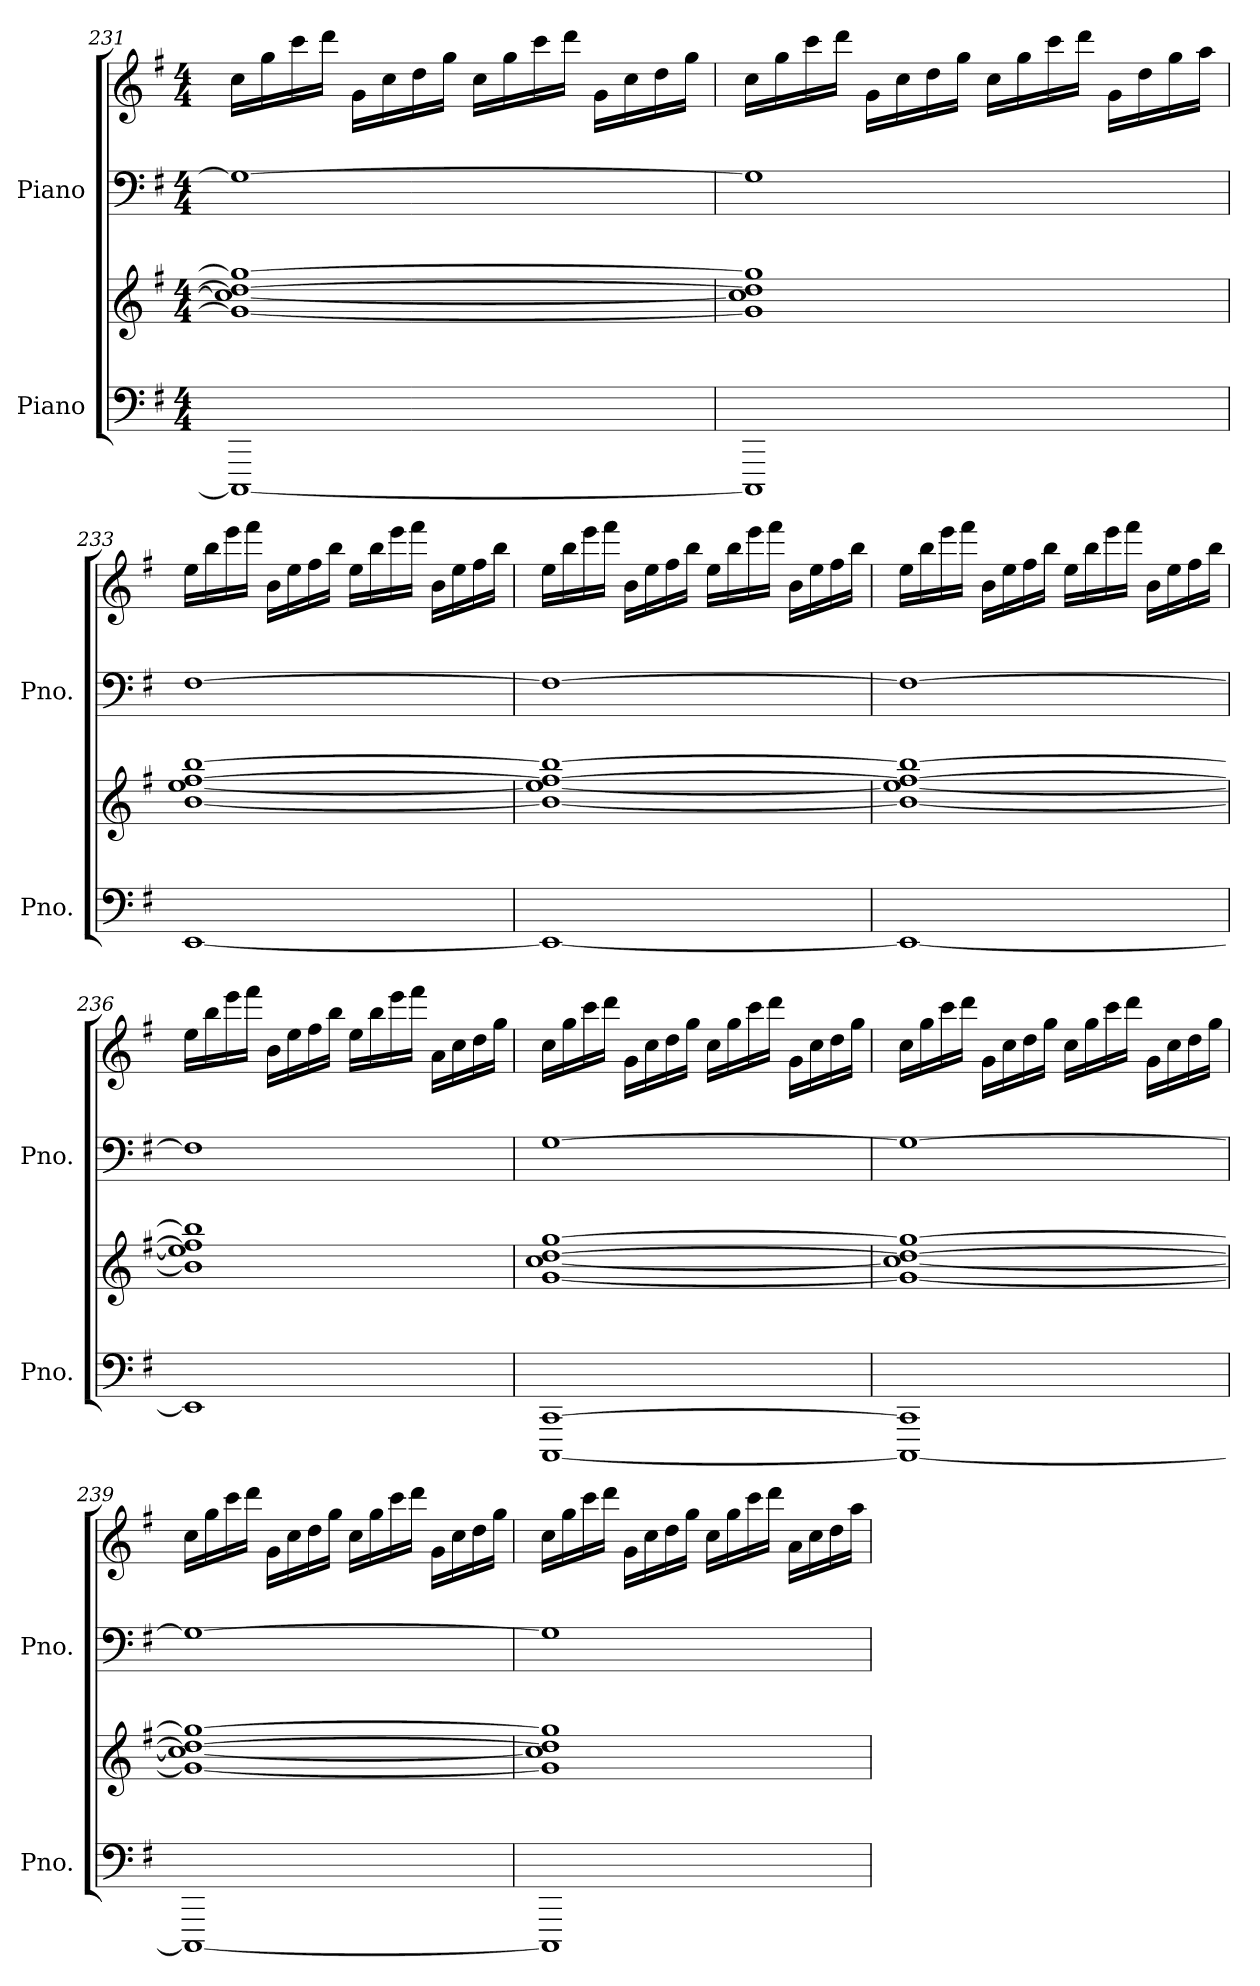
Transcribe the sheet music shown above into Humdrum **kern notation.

**kern	**kern	**kern	**kern
*part2	*part2	*part1	*part1
*staff4	*staff3	*staff2	*staff1
*I"Piano	*	*I"Piano	*
*I'Pno.	*	*I'Pno.	*
!!LO:LB:g=z
*clefF4	*clefG2	*clefF4	*clefG2
*k[f#]	*k[f#]	*k[f#]	*k[f#]
*M4/4	*M4/4	*M4/4	*M4/4
=231	=231	=231	=231
1CCC_	1g_ 1cc_ 1dd_ 1gg_	1G_	16cc\LL
.	.	.	16gg\
.	.	.	16ccc\
.	.	.	16ddd\JJ
.	.	.	16g\LL
.	.	.	16cc\
.	.	.	16dd\
.	.	.	16gg\JJ
.	.	.	16cc\LL
.	.	.	16gg\
.	.	.	16ccc\
.	.	.	16ddd\JJ
.	.	.	16g\LL
.	.	.	16cc\
.	.	.	16dd\
.	.	.	16gg\JJ
=232	=232	=232	=232
1CCC]	1g] 1cc] 1dd] 1gg]	1G]	16cc\LL
.	.	.	16gg\
.	.	.	16ccc\
.	.	.	16ddd\JJ
.	.	.	16g\LL
.	.	.	16cc\
.	.	.	16dd\
.	.	.	16gg\JJ
.	.	.	16cc\LL
.	.	.	16gg\
.	.	.	16ccc\
.	.	.	16ddd\JJ
.	.	.	16g\LL
.	.	.	16dd\
.	.	.	16gg\
.	.	.	16aa\JJ
!!LO:LB:g=z
=233	=233	=233	=233
[1EE	[1b [1ee [1ff# [1bb	[1F#	16ee\LL
.	.	.	16bb\
.	.	.	16eee\
.	.	.	16fff#\JJ
.	.	.	16b\LL
.	.	.	16ee\
.	.	.	16ff#\
.	.	.	16bb\JJ
.	.	.	16ee\LL
.	.	.	16bb\
.	.	.	16eee\
.	.	.	16fff#\JJ
.	.	.	16b\LL
.	.	.	16ee\
.	.	.	16ff#\
.	.	.	16bb\JJ
=234	=234	=234	=234
1EE_	1b_ 1ee_ 1ff#_ 1bb_	1F#_	16ee\LL
.	.	.	16bb\
.	.	.	16eee\
.	.	.	16fff#\JJ
.	.	.	16b\LL
.	.	.	16ee\
.	.	.	16ff#\
.	.	.	16bb\JJ
.	.	.	16ee\LL
.	.	.	16bb\
.	.	.	16eee\
.	.	.	16fff#\JJ
.	.	.	16b\LL
.	.	.	16ee\
.	.	.	16ff#\
.	.	.	16bb\JJ
!!LO:PB:g=z
=235	=235	=235	=235
1EE_	1b_ 1ee_ 1ff#_ 1bb_	1F#_	16ee\LL
.	.	.	16bb\
.	.	.	16eee\
.	.	.	16fff#\JJ
.	.	.	16b\LL
.	.	.	16ee\
.	.	.	16ff#\
.	.	.	16bb\JJ
.	.	.	16ee\LL
.	.	.	16bb\
.	.	.	16eee\
.	.	.	16fff#\JJ
.	.	.	16b\LL
.	.	.	16ee\
.	.	.	16ff#\
.	.	.	16bb\JJ
=236	=236	=236	=236
1EE]	1b] 1ee] 1ff#] 1bb]	1F#]	16ee\LL
.	.	.	16bb\
.	.	.	16eee\
.	.	.	16fff#\JJ
.	.	.	16b\LL
.	.	.	16ee\
.	.	.	16ff#\
.	.	.	16bb\JJ
.	.	.	16ee\LL
.	.	.	16bb\
.	.	.	16eee\
.	.	.	16fff#\JJ
.	.	.	16a\LL
.	.	.	16cc\
.	.	.	16dd\
.	.	.	16gg\JJ
!!LO:LB:g=z
=237	=237	=237	=237
[1CCC [1CC	[1g [1cc [1dd [1gg	[1G	16cc\LL
.	.	.	16gg\
.	.	.	16ccc\
.	.	.	16ddd\JJ
.	.	.	16g\LL
.	.	.	16cc\
.	.	.	16dd\
.	.	.	16gg\JJ
.	.	.	16cc\LL
.	.	.	16gg\
.	.	.	16ccc\
.	.	.	16ddd\JJ
.	.	.	16g\LL
.	.	.	16cc\
.	.	.	16dd\
.	.	.	16gg\JJ
=238	=238	=238	=238
1CCC_ 1CC]	1g_ 1cc_ 1dd_ 1gg_	1G_	16cc\LL
.	.	.	16gg\
.	.	.	16ccc\
.	.	.	16ddd\JJ
.	.	.	16g\LL
.	.	.	16cc\
.	.	.	16dd\
.	.	.	16gg\JJ
.	.	.	16cc\LL
.	.	.	16gg\
.	.	.	16ccc\
.	.	.	16ddd\JJ
.	.	.	16g\LL
.	.	.	16cc\
.	.	.	16dd\
.	.	.	16gg\JJ
!!LO:LB:g=z
=239	=239	=239	=239
1CCC_	1g_ 1cc_ 1dd_ 1gg_	1G_	16cc\LL
.	.	.	16gg\
.	.	.	16ccc\
.	.	.	16ddd\JJ
.	.	.	16g\LL
.	.	.	16cc\
.	.	.	16dd\
.	.	.	16gg\JJ
.	.	.	16cc\LL
.	.	.	16gg\
.	.	.	16ccc\
.	.	.	16ddd\JJ
.	.	.	16g\LL
.	.	.	16cc\
.	.	.	16dd\
.	.	.	16gg\JJ
=240	=240	=240	=240
1CCC]	1g] 1cc] 1dd] 1gg]	1G]	16cc\LL
.	.	.	16gg\
.	.	.	16ccc\
.	.	.	16ddd\JJ
.	.	.	16g\LL
.	.	.	16cc\
.	.	.	16dd\
.	.	.	16gg\JJ
.	.	.	16cc\LL
.	.	.	16gg\
.	.	.	16ccc\
.	.	.	16ddd\JJ
.	.	.	16a\LL
.	.	.	16cc\
.	.	.	16dd\
.	.	.	16aa\JJ
=	=	=	=
*-	*-	*-	*-
